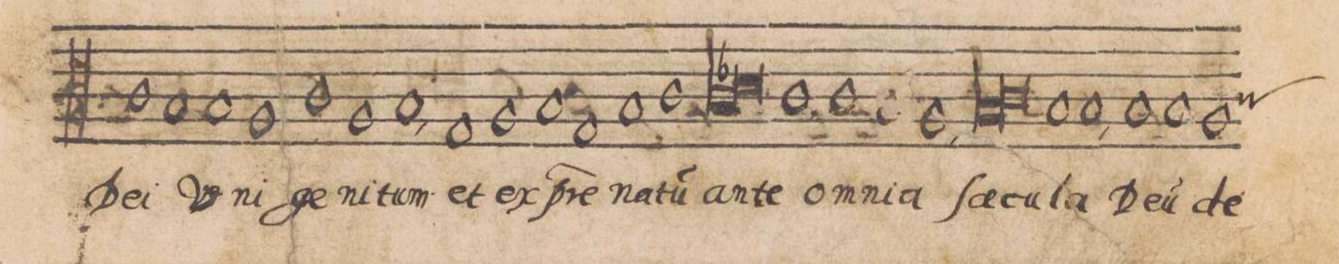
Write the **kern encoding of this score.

**kern	**text
*I"TENOR	*
*clefC4	*
*k[]	*
*met(C|)	*
*M2/1	*
1A	De-
1G	-i
=27-	=27-
1G	V-
1F	-ni-
=28-	=28-
1A	-ge-
1F	-ni-
=29-	=29-
1G,	-tum
1E	et
=30-	=30-
1F	ex
1G	p(at)-
=31-	=31-
1E	-re
1G	na-
=32-	=32-
1A	-tu(m)
*lig	*
1A	an-
=33-	=33-
1B-X	.
*Xlig	*
1A	-te
=34-	=34-
1A	om-
1G	-ni-
=35-	=35-
1F,	-a
*lig	*
1G	ſae-
=36-	=36-
1A	.
*Xlig	*
1G	-cu-
=37-	=37-
1G,	-la
1G	De-
=38-	=38-
1G	-u(m)
*custos:A	*
1F	de
=39-	=39-
*-	*-
